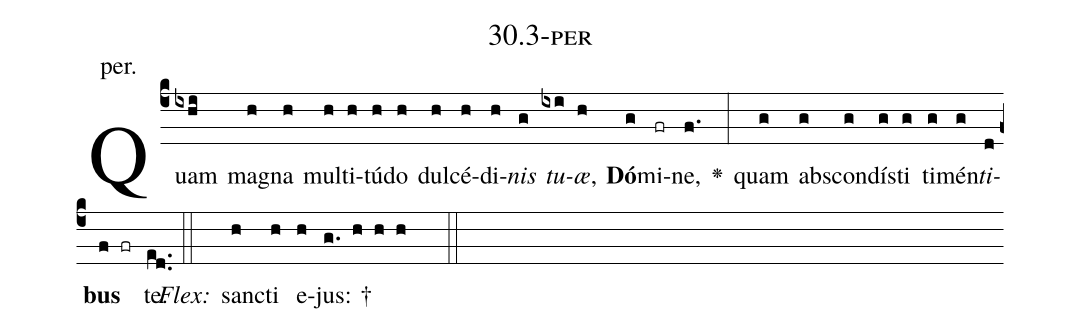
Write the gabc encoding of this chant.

name: 30.3-per;
annotation: per.;
%%
(c4)Quam(ixhi) ma(h)gna(h) mul(h)ti(h)tú(h)do(h) dul(h)cé(h)di(h)<i>nis</i>(g) <i>tu</i>(ixi)<i>æ</i>,(h) <b>Dó</b>(g)mi(fr)ne,(f.) <v>\greheightstar</v>(:) quam(g) abs(g)con(g)dís(g)ti(g) ti(g)mén(g)<i>ti</i>(d)<b>bus</b>(f fr) te.(ed..) (::)
<i>Flex:</i>()  sanc(h)ti(h) e(h)jus: †(g. h h h  ::)

%E(g) u(g) o(g) u(d) a(f) e.(ed..) (::)
